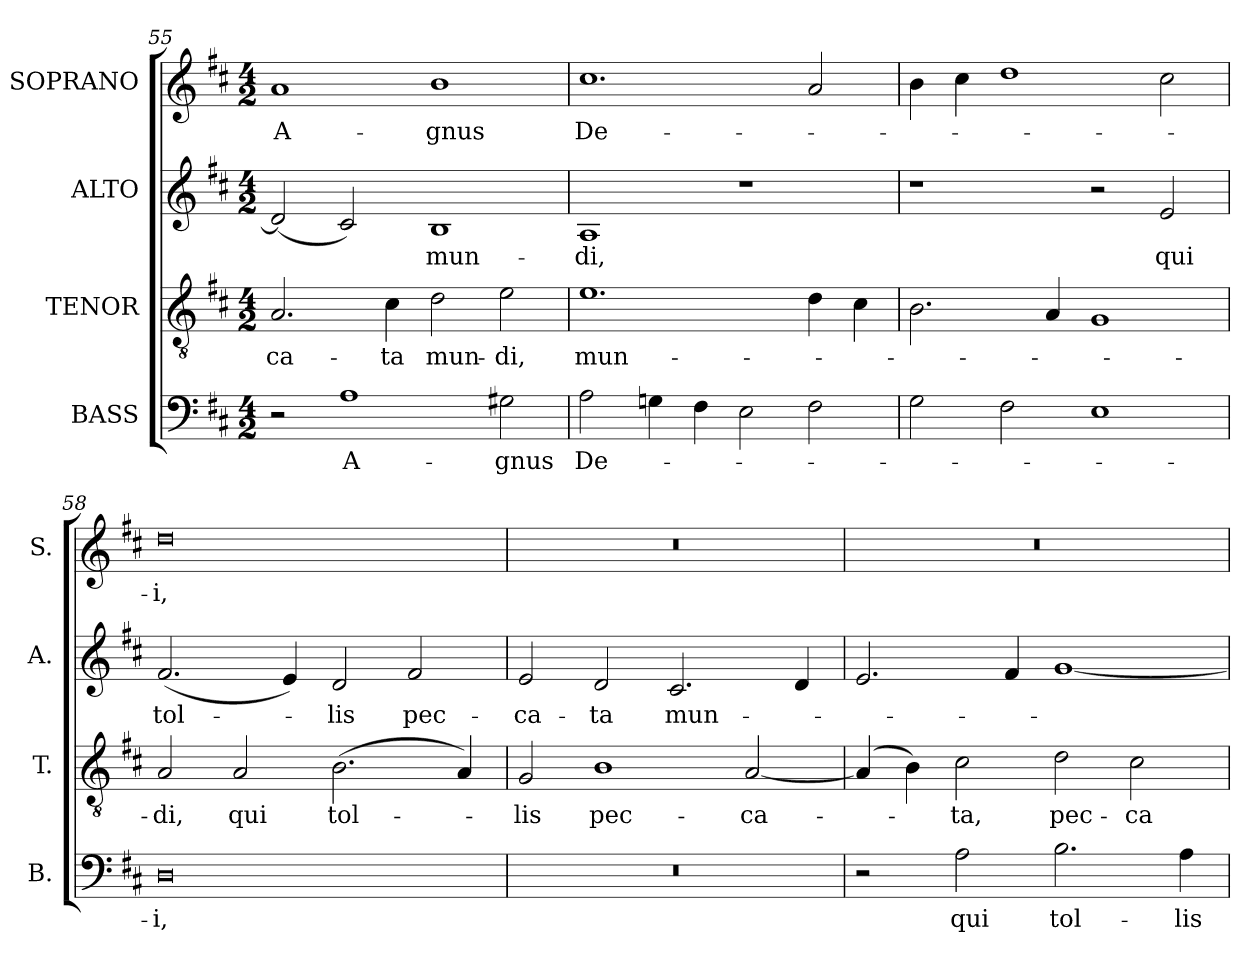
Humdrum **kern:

**kern	**text	**kern	**text	**kern	**text	**kern	**text
*part4	*part4	*part3	*part3	*part2	*part2	*part1	*part1
*staff4	*staff4	*staff3	*staff3	*staff2	*staff2	*staff1	*staff1
*I"BASS	*	*I"TENOR	*	*I"ALTO	*	*I"SOPRANO	*
*I'B.	*	*I'T.	*	*I'A.	*	*I'S.	*
*clefF4	*	*clefGv2	*	*clefG2	*	*clefG2	*
*	*	*ITrd7c12	*	*	*	*	*
*k[f#c#]	*	*k[f#c#]	*	*k[f#c#]	*	*k[f#c#]	*
*D:	*	*D:	*	*D:	*	*D:	*
*M4/2	*	*M4/2	*	*M4/2	*	*M4/2	*
=55	=55	=55	=55	=55	=55	=55	=55
!	!	!	!LO:LY:b:color=#000000	!	!	!	!
!	!	!	!	!	!	!	!LO:LY:b:color=#000000
2r	.	2.AAi/	-ca-	(2di/]	.	1ai	A-
!	!LO:LY:b:color=#000000	!	!	!	!	!	!
1Ai	A-	.	.	2c#i/)	.	.	.
!	!	!	!LO:LY:b:color=#000000	!	!	!	!
.	.	4C#i\	-ta	.	.	.	.
!	!	!	!LO:LY:b:color=#000000	!	!	!	!
!	!	!	!	!	!LO:LY:b:color=#000000	!	!
!	!	!	!	!	!	!	!LO:LY:b:color=#000000
.	.	2Di\	mun-	1Bi	mun-	1bi	-gnus
!	!LO:LY:b:color=#000000	!	!	!	!	!	!
!	!	!	!LO:LY:b:color=#000000	!	!	!	!
2G#Xi\	-gnus	2Ei\	-di,	.	.	.	.
=56	=56	=56	=56	=56	=56	=56	=56
!	!LO:LY:b:color=#000000	!	!	!	!	!	!
!	!	!	!LO:LY:b:color=#000000	!	!	!	!
!	!	!	!	!	!LO:LY:b:color=#000000	!	!
!	!	!	!	!	!	!	!LO:LY:b:color=#000000
2Ai\	De-	1.Ei	mun-	1Ai	-di,	1.cc#i	De-
4Gni\	.	.	.	.	.	.	.
4F#i\	.	.	.	.	.	.	.
2Ei\	.	.	.	1r	.	.	.
2F#i\	.	4Di\	.	.	.	2ai/	.
.	.	4C#i\	.	.	.	.	.
!!LO:PB:g=z
=57	=57	=57	=57	=57	=57	=57	=57
2Gi\	.	2.BBi\	.	1r	.	4bi\	.
.	.	.	.	.	.	4cc#i\	.
2F#i\	.	.	.	.	.	1ddi	.
.	.	4AAi/	.	.	.	.	.
1Ei	.	1GGi	.	2r	.	.	.
!	!	!	!	!	!LO:LY:b:color=#000000	!	!
.	.	.	.	2ei/	qui	2cc#i\	.
=58	=58	=58	=58	=58	=58	=58	=58
!	!LO:LY:b:color=#000000	!	!	!	!	!	!
!	!	!	!LO:LY:b:color=#000000	!	!	!	!
!	!	!	!	!	!LO:LY:b:color=#000000	!	!
!	!	!	!	!	!	!	!LO:LY:b:color=#000000
0Di	-i,	2AAi/	-di,	(2.f#i/	tol-	0ddi	-i,
!	!	!	!LO:LY:b:color=#000000	!	!	!	!
.	.	2AAi/	qui	.	.	.	.
.	.	.	.	4ei/)	.	.	.
!	!	!	!LO:LY:b:color=#000000	!	!	!	!
!	!	!	!	!	!LO:LY:b:color=#000000	!	!
.	.	(2.BBi\	tol-	2di/	-lis	.	.
!	!	!	!	!	!LO:LY:b:color=#000000	!	!
.	.	.	.	2f#i/	pec-	.	.
.	.	4AAi/)	.	.	.	.	.
=59	=59	=59	=59	=59	=59	=59	=59
!LO:N:vis=1	!	!	!	!	!	!	!
!	!	!	!LO:LY:b:color=#000000	!	!	!	!
!	!	!	!	!	!LO:LY:b:color=#000000	!LO:N:vis=1	!
0r	.	2GGi/	-lis	2ei/	-ca-	0r	.
!	!	!	!LO:LY:b:color=#000000	!	!	!	!
!	!	!	!	!	!LO:LY:b:color=#000000	!	!
.	.	1BBi	pec-	2di/	-ta	.	.
!	!	!	!	!	!LO:LY:b:color=#000000	!	!
.	.	.	.	2.c#i/	mun-	.	.
!	!	!	!LO:LY:b:color=#000000	!	!	!	!
.	.	[2AAi/	-ca-	.	.	.	.
.	.	.	.	4di/	.	.	.
=60	=60	=60	=60	=60	=60	=60	=60
!	!	!	!	!	!	!LO:N:vis=1	!
2r	.	(4AAi/]	.	2.ei/	.	0r	.
.	.	4BBi\)	.	.	.	.	.
!	!LO:LY:b:color=#000000	!	!	!	!	!	!
!	!	!	!LO:LY:b:color=#000000	!	!	!	!
2Ai\	qui	2C#i\	-ta,	.	.	.	.
.	.	.	.	4f#i/	.	.	.
!	!LO:LY:b:color=#000000	!	!	!	!	!	!
!	!	!	!LO:LY:b:color=#000000	!	!	!	!
2.Bi\	tol-	2Di\	pec-	[1gi	.	.	.
!	!	!	!LO:LY:b:color=#000000	!	!	!	!
.	.	2C#i\	-ca-	.	.	.	.
!	!LO:LY:b:color=#000000	!	!	!	!	!	!
4Ai\	-lis	.	.	.	.	.	.
=	=	=	=	=	=	=	=
*-	*-	*-	*-	*-	*-	*-	*-
